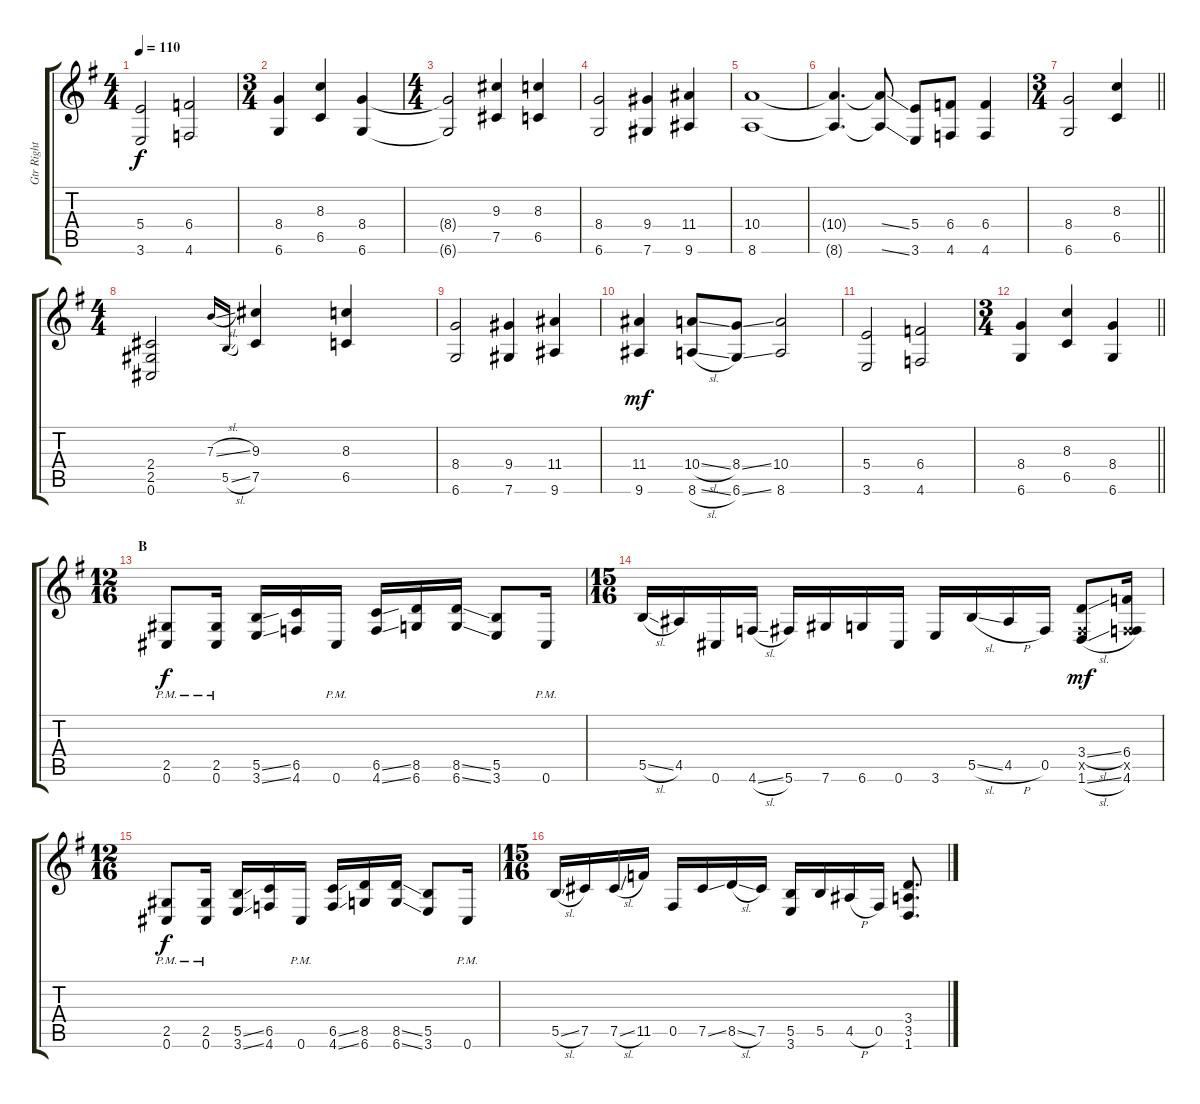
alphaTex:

\track ("Gtr Right" "Gtr Right") {instrument distortionguitar}
\staff {score tabs}
\tuning (Db4 Ab3 E3 B2 Gb2 Db2) {hide}
\ts (4 4)
\tempo 110
\clef g2
\ks eminor
(5.4 3.6).2{dy f} (6.4 4.6).2 |
\ts (3 4)
(8.4 6.6).4 (8.3 6.5).4 (8.4 6.6).4 |
\ts (4 4)
(8.4{t} 6.6{t}).2 (9.3 7.5).4 (8.3 6.5).4 |
(8.4 6.6).2 (9.4 7.6).4 (11.4 9.6).4 |
(10.4 8.6).1 |
(10.4{t} 8.6{t}).4{d} (10.4{ss t} 8.6{ss t}).8 (5.4 3.6).8 (6.4 4.6).8 (6.4 4.6).4 |
\ts (3 4)
\barLineRight lightlight
(8.4 6.6).2 (8.3 6.5).4 |
\ts (4 4)
(2.4 2.5 0.6).2 7.3{sl}.16{gr onbeat} 5.5{sl}.16{gr onbeat} (9.3 7.5).4 (8.3 6.5).4 |
(8.4 6.6).2 (9.4 7.6).4 (11.4 9.6).4 |
(11.4 9.6).4{dy mf} (10.4{sl} 8.6{sl}).8 (8.4{ss} 6.6{ss}).8 (10.4 8.6).2 |
(5.4 3.6).2 (6.4 4.6).2 |
\ts (3 4)
\barLineRight lightlight
(8.4 6.6).4 (8.3 6.5).4 (8.4 6.6).4 |
\ts (12 16)
\section ("" "B")
(2.5{pm} 0.6{pm}).8{dy f} (2.5{pm} 0.6{pm}).16 (5.5{ss} 3.6{ss}).16 (6.5 4.6).16 0.6{pm}.16 (6.5{ss} 4.6{ss}).16 (8.5 6.6).16 (8.5{ss} 6.6{ss}).16 (5.5 3.6).8 0.6{pm}.16 |
\ts (15 16)
5.5{sl}.16 4.5.16 0.6.16 4.6{sl}.16 5.6.16 7.6.16 6.6.16 0.6.16 3.6.16 5.5{sl}.16 4.5{h}.16 0.5.16 (3.4{sl} 0.5{x} 1.6{sl}).8{dy mf} (6.4 0.5{x} 4.6).16 |
\ts (12 16)
(2.5{pm} 0.6{pm}).8{dy f} (2.5{pm} 0.6{pm}).16 (5.5{ss} 3.6{ss}).16 (6.5 4.6).16 0.6{pm}.16 (6.5{ss} 4.6{ss}).16 (8.5 6.6).16 (8.5{ss} 6.6{ss}).16 (5.5 3.6).8 0.6{pm}.16 |
\ts (15 16)
5.5{sl}.16 7.5.16 7.5{sl}.16 11.5.16 0.5.16 7.5{ss}.16 8.5{sl}.16 7.5.16 (5.5 3.6).16 5.5.16 4.5{h}.16 0.5.16 (3.4 3.5 1.6).8{d}
